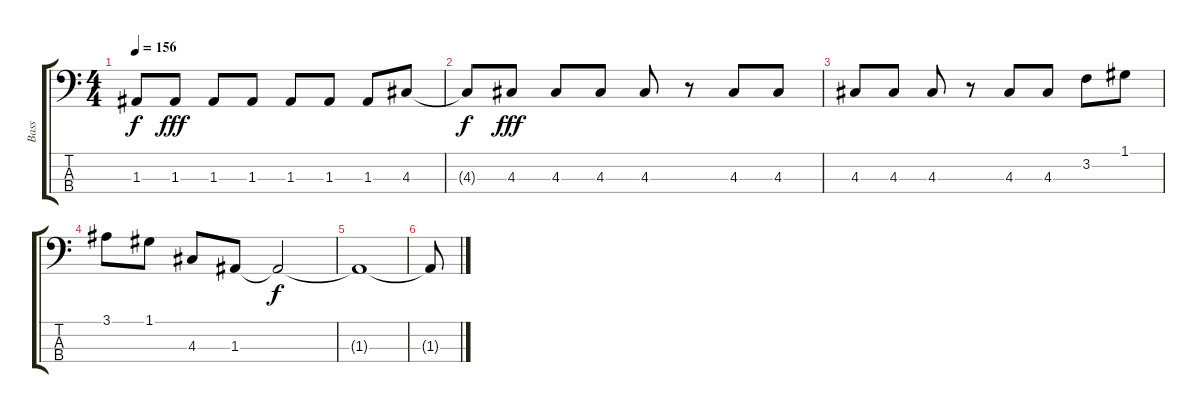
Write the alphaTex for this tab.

\track ("Bass" "Bass") {instrument electricbassfinger}
\staff {score tabs}
\tuning (G2 D2 A1 E1) {hide}
\ts (4 4)
\tempo 156
\clef f4
\ks c
1.3{t}.8{dy f} 1.3.8{dy fff} 1.3.8 1.3.8 1.3.8 1.3.8 1.3.8 4.3.8 |
4.3{t}.8{dy f} 4.3.8{dy fff} 4.3.8 4.3.8 4.3.8 r.8 4.3.8 4.3.8 |
4.3.8 4.3.8 4.3.8 r.8 4.3.8 4.3.8 3.2.8 1.1.8 |
3.1.8 1.1.8 4.3.8 1.3.8 1.3{t}.2{dy f} |
1.3{t}.1 |
1.3{t}.8
